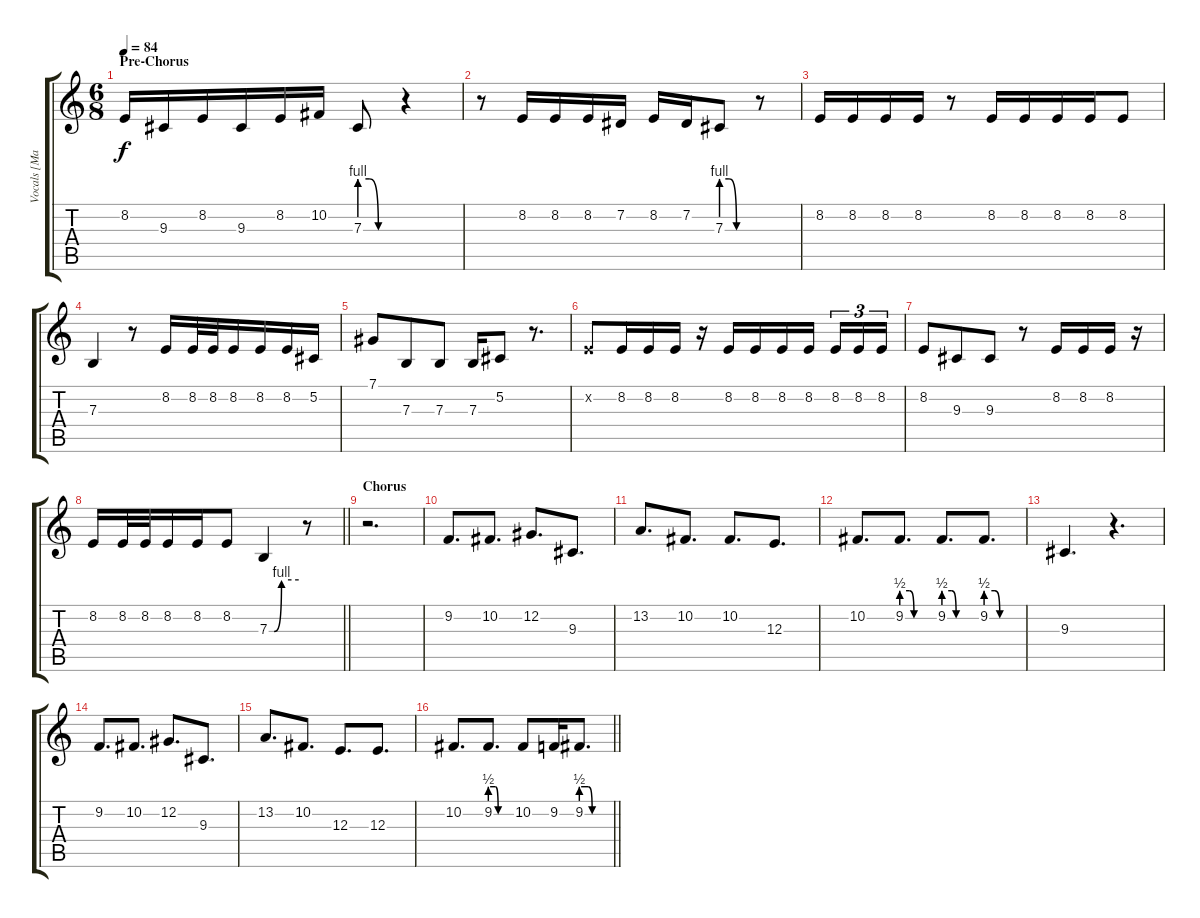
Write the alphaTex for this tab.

\track ("Vocals [Maynard James Keenan]" "Vocals [Ma") {instrument altosax}
\staff {score tabs}
\tuning (Db4 Ab3 E3 B2 Gb2 Db2) {hide}
\ts (6 8)
\section ("" "Pre-Chorus")
\tempo 84
\clef g2
\ks c
8.2.16{dy f} 9.3.16 8.2.16 9.3.16 8.2.16 10.2.16 7.3{be (custom 0 4 15 4 30 0 60 0)}.8 r.4 |
r.8 8.2.16 8.2.16 8.2.16 7.2.16 8.2.16 7.2.16 7.3{be (custom 0 4 15 4 30 0 60 0)}.8 r.8 |
8.2.16 8.2.16 8.2.16 8.2.16 r.8 8.2.16 8.2.16 8.2.16 8.2.16 8.2.8 |
7.3.4 r.8 8.2.16 8.2.32 8.2.32 8.2.16 8.2.16 8.2.16 5.2.16 |
7.1.8 7.3.8 7.3.8 7.3.16 5.2.8 r.8{d} |
8.2{x}.8 8.2.16 8.2.16 8.2.16 r.16 8.2.16 8.2.16 8.2.16 8.2.16{beam splitsecondary} 8.2.16{tu (3 2)} 8.2.16{tu (3 2)} 8.2.16{tu (3 2)} |
8.2.8 9.3.8 9.3.8 r.8 8.2.16 8.2.16 8.2.16 r.16 |
\barLineRight lightlight
8.2.16 8.2.32 8.2.32 8.2.16 8.2.16 8.2.8 7.3{be (custom 0 0 10 0 25 4 60 4)}.4 r.8 |
\section ("" "Chorus")
r.2{d} |
9.2.8{d} 10.2.8{d} 12.2.8{d} 9.3.8{d} |
13.2.8{d} 10.2.8{d} 10.2.8{d} 12.3.8{d} |
10.2.8{d} 9.2{be (custom 0 2 15 2 23 0 60 0)}.8{d} 9.2{be (custom 0 2 15 2 23 0 60 0)}.8{d} 9.2{be (custom 0 2 15 2 23 0 60 0)}.8{d} |
9.3.4{d} r.4{d} |
9.2.8{d} 10.2.8{d} 12.2.8{d} 9.3.8{d} |
13.2.8{d} 10.2.8{d} 12.3.8{d} 12.3.8{d} |
\barLineRight lightlight
10.2.8{d} 9.2{be (custom 0 2 15 2 23 0 60 0)}.8{d} 10.2.8 9.2.16 9.2{be (custom 0 2 15 2 23 0 60 0)}.8{d}
